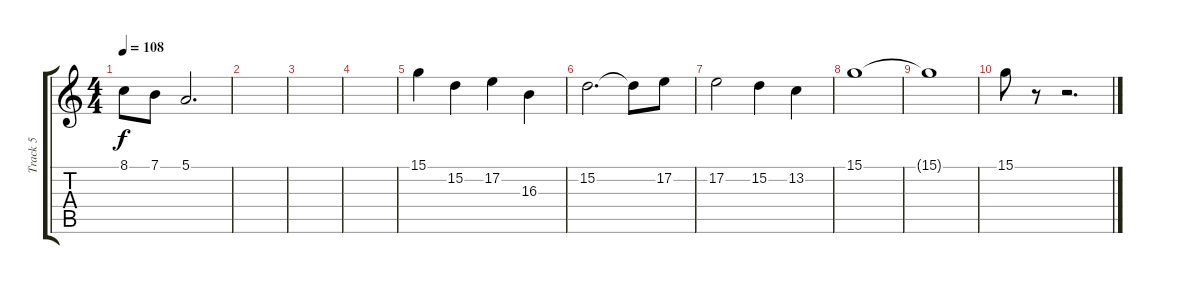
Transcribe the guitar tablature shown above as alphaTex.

\track ("Track 5" "Track 5") {instrument bagpipe}
\staff {score tabs}
\tuning (E4 B3 G3 D3 A2 E2) {hide}
\ts (4 4)
\tempo 108
\clef g2
\ks c
8.1.8{dy f} 7.1.8 5.1.2{d} |
|
|
|
15.1.4 15.2.4 17.2.4 16.3.4 |
15.2.2{d} 15.2{t}.8 17.2.8 |
17.2.2 15.2.4 13.2.4 |
15.1.1 |
15.1{t}.1 |
15.1.8 r.8 r.2{d}
